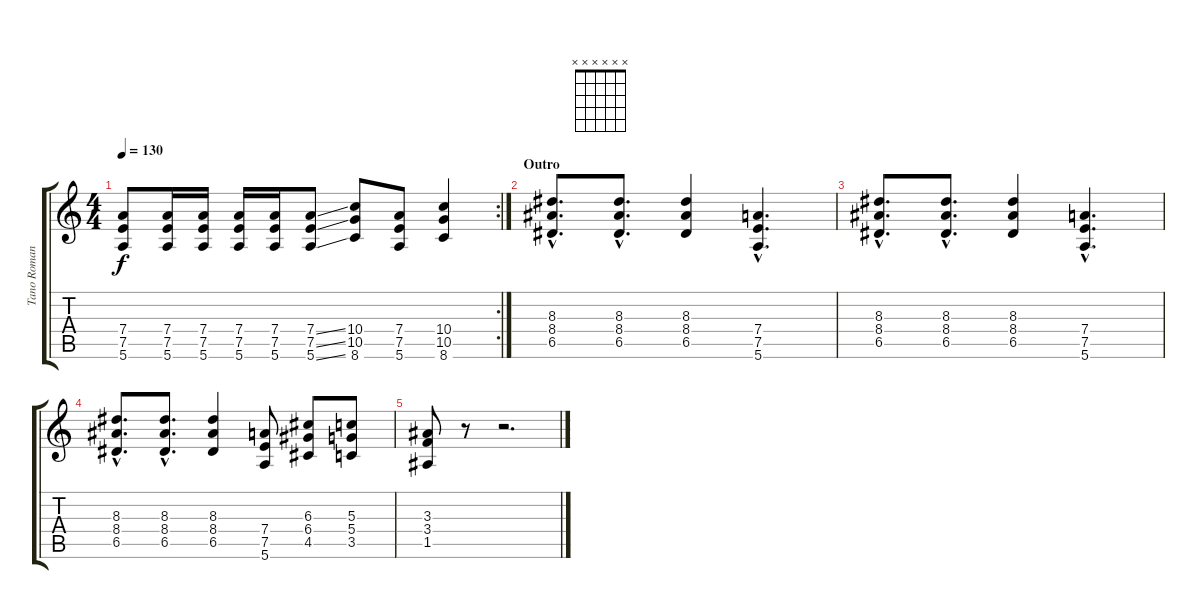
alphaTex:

\track ("Tano Romano" "Tano Roman") {instrument overdrivenguitar}
\staff {score tabs}
\tuning (E4 B3 G3 D3 A2 E2) {hide}
\chord ("" x x x x x x) {firstfret 0}
\rc 2
\ts (4 4)
\tempo 130
\clef g2
\ks c
(7.4 7.5 5.6).8{dy f} (7.4 7.5 5.6).16 (7.4 7.5 5.6).16 (7.4 7.5 5.6).16 (7.4 7.5 5.6).16 (7.4{ss} 7.5{ss} 5.6{ss}).8 (10.4 10.5 8.6).8 (7.4 7.5 5.6).8 (10.4 10.5 8.6).4 |
\section ("" "Outro")
(8.3{hac} 8.4{hac} 6.5{hac}).8{d} (8.3{hac} 8.4{hac} 6.5{hac}).8{d} (8.3 8.4 6.5).4 (7.4{hac} 7.5{hac} 5.6{hac}).4{d} |
(8.3{hac} 8.4{hac} 6.5{hac}).8{d} (8.3{hac} 8.4{hac} 6.5{hac}).8{d} (8.3 8.4 6.5).4 (7.4{hac} 7.5{hac} 5.6{hac}).4{d} |
(8.3{hac} 8.4{hac} 6.5{hac}).8{d} (8.3{hac} 8.4{hac} 6.5{hac}).8{d} (8.3 8.4 6.5).4 (7.4 7.5 5.6).8 (6.3 6.4 4.5).8 (5.3 5.4 3.5).8 |
(3.3 3.4 1.5).8 r.8 r.2{d ch ""}
